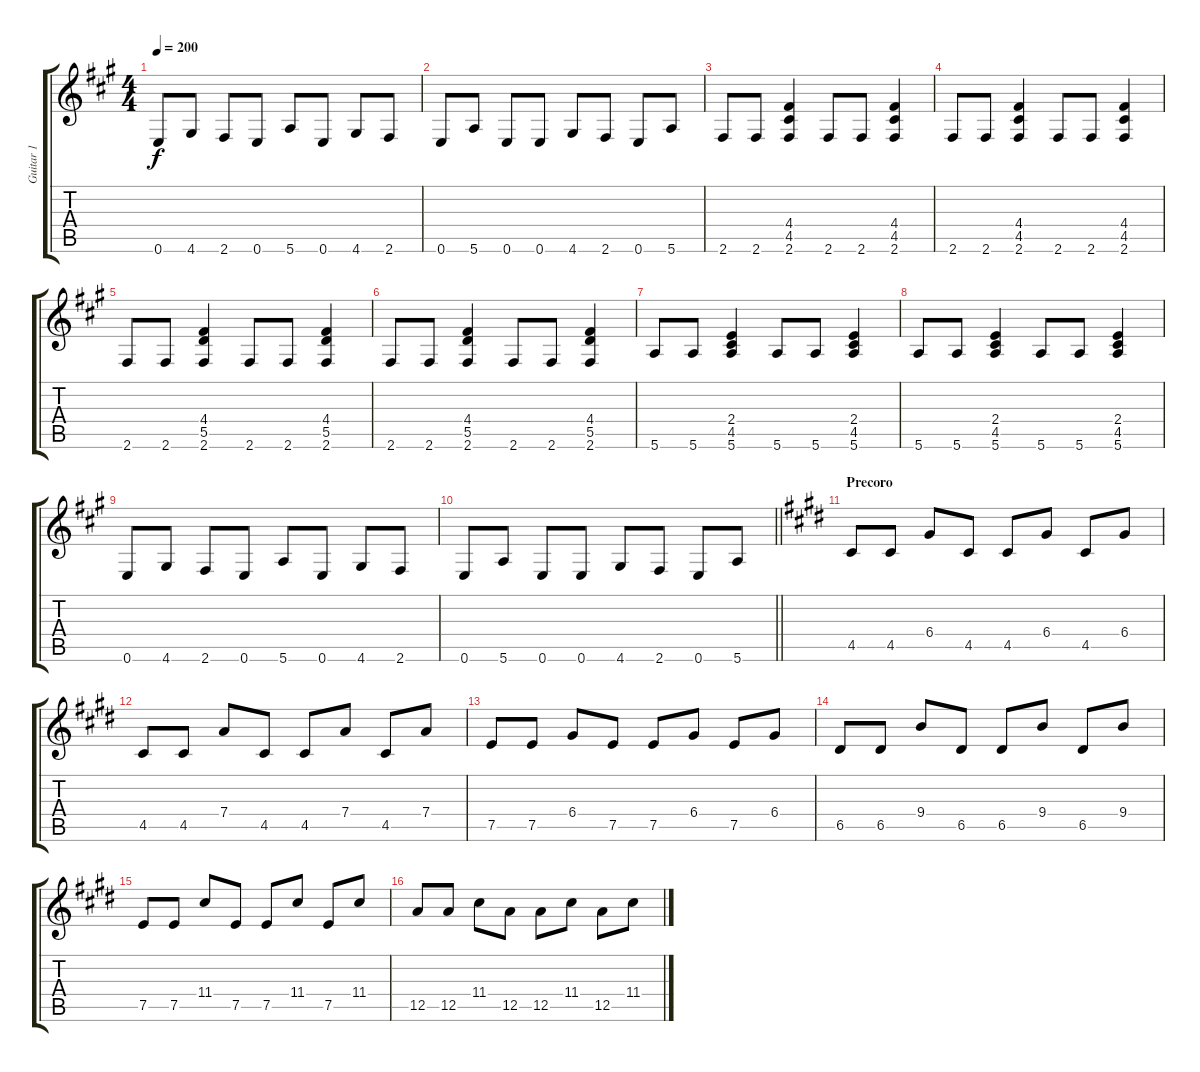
\track ("Guitar 1" "Guitar 1") {instrument overdrivenguitar}
\staff {score tabs}
\tuning (E4 B3 G3 D3 A2 E2) {hide}
\ts (4 4)
\tempo 200
\clef g2
\ks f#minor
0.6.8{dy f} 4.6.8 2.6.8 0.6.8 5.6.8 0.6.8 4.6.8 2.6.8 |
0.6.8 5.6.8 0.6.8 0.6.8 4.6.8 2.6.8 0.6.8 5.6.8 |
2.6.8 2.6.8 (4.4 4.5 2.6).4 2.6.8 2.6.8 (4.4 4.5 2.6).4 |
2.6.8 2.6.8 (4.4 4.5 2.6).4 2.6.8 2.6.8 (4.4 4.5 2.6).4 |
2.6.8 2.6.8 (4.4 5.5 2.6).4 2.6.8 2.6.8 (4.4 5.5 2.6).4 |
2.6.8 2.6.8 (4.4 5.5 2.6).4 2.6.8 2.6.8 (4.4 5.5 2.6).4 |
5.6.8 5.6.8 (2.4 4.5 5.6).4 5.6.8 5.6.8 (2.4 4.5 5.6).4 |
5.6.8 5.6.8 (2.4 4.5 5.6).4 5.6.8 5.6.8 (2.4 4.5 5.6).4 |
0.6.8 4.6.8 2.6.8 0.6.8 5.6.8 0.6.8 4.6.8 2.6.8 |
\barLineRight lightlight
0.6.8 5.6.8 0.6.8 0.6.8 4.6.8 2.6.8 0.6.8 5.6.8 |
\section ("" "Precoro")
\ks c#minor
4.5.8 4.5.8 6.4.8 4.5.8 4.5.8 6.4.8 4.5.8 6.4.8 |
4.5.8 4.5.8 7.4.8 4.5.8 4.5.8 7.4.8 4.5.8 7.4.8 |
7.5.8 7.5.8 6.4.8 7.5.8 7.5.8 6.4.8 7.5.8 6.4.8 |
6.5.8 6.5.8 9.4.8 6.5.8 6.5.8 9.4.8 6.5.8 9.4.8 |
7.5.8 7.5.8 11.4.8 7.5.8 7.5.8 11.4.8 7.5.8 11.4.8 |
12.5.8 12.5.8 11.4.8 12.5.8 12.5.8 11.4.8 12.5.8 11.4.8
